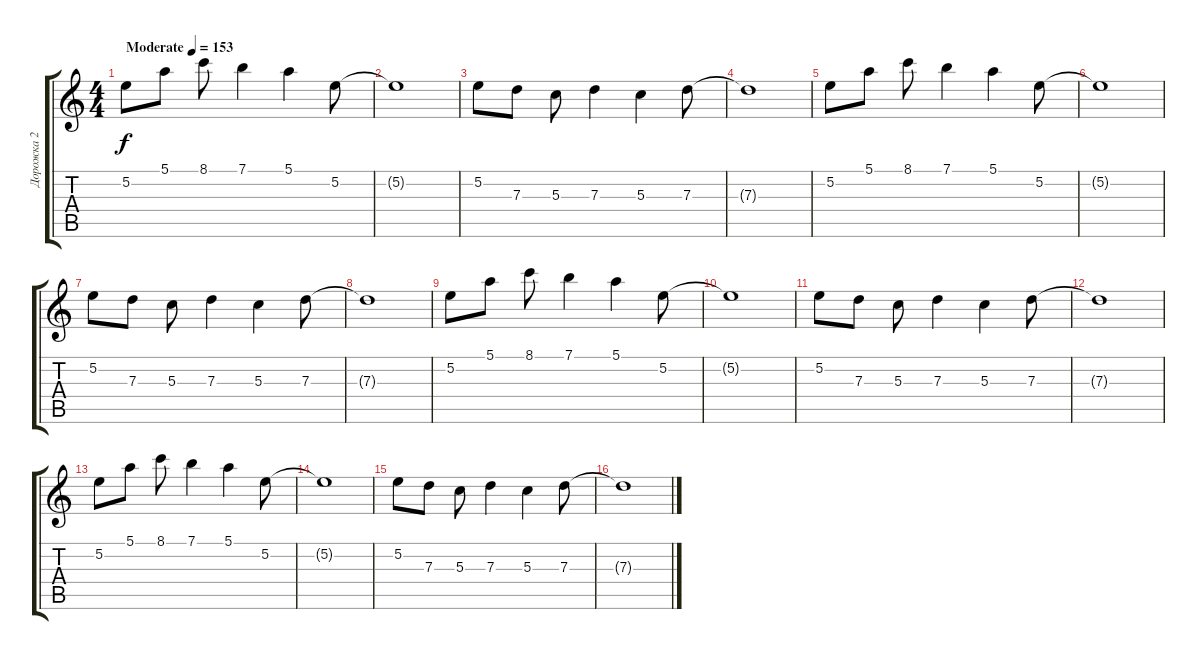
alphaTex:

\track ("Дорожка 2" "Дорожка 2") {instrument acousticguitarsteel}
\staff {score tabs}
\tuning (E4 B3 G3 D3 A2 E2) {hide}
\ts (4 4)
\tempo (153 "Moderate")
\clef g2
\ks c
5.2.8{dy f instrument acousticguitarsteel} 5.1.8 8.1.8 7.1.4 5.1.4 5.2.8 |
5.2{t}.1 |
5.2.8 7.3.8 5.3.8 7.3.4 5.3.4 7.3.8 |
7.3{t}.1 |
5.2.8 5.1.8 8.1.8 7.1.4 5.1.4 5.2.8 |
5.2{t}.1 |
5.2.8 7.3.8 5.3.8 7.3.4 5.3.4 7.3.8 |
7.3{t}.1 |
5.2.8 5.1.8 8.1.8 7.1.4 5.1.4 5.2.8 |
5.2{t}.1 |
5.2.8 7.3.8 5.3.8 7.3.4 5.3.4 7.3.8 |
7.3{t}.1 |
5.2.8 5.1.8 8.1.8 7.1.4 5.1.4 5.2.8 |
5.2{t}.1 |
5.2.8 7.3.8 5.3.8 7.3.4 5.3.4 7.3.8 |
7.3{t}.1
